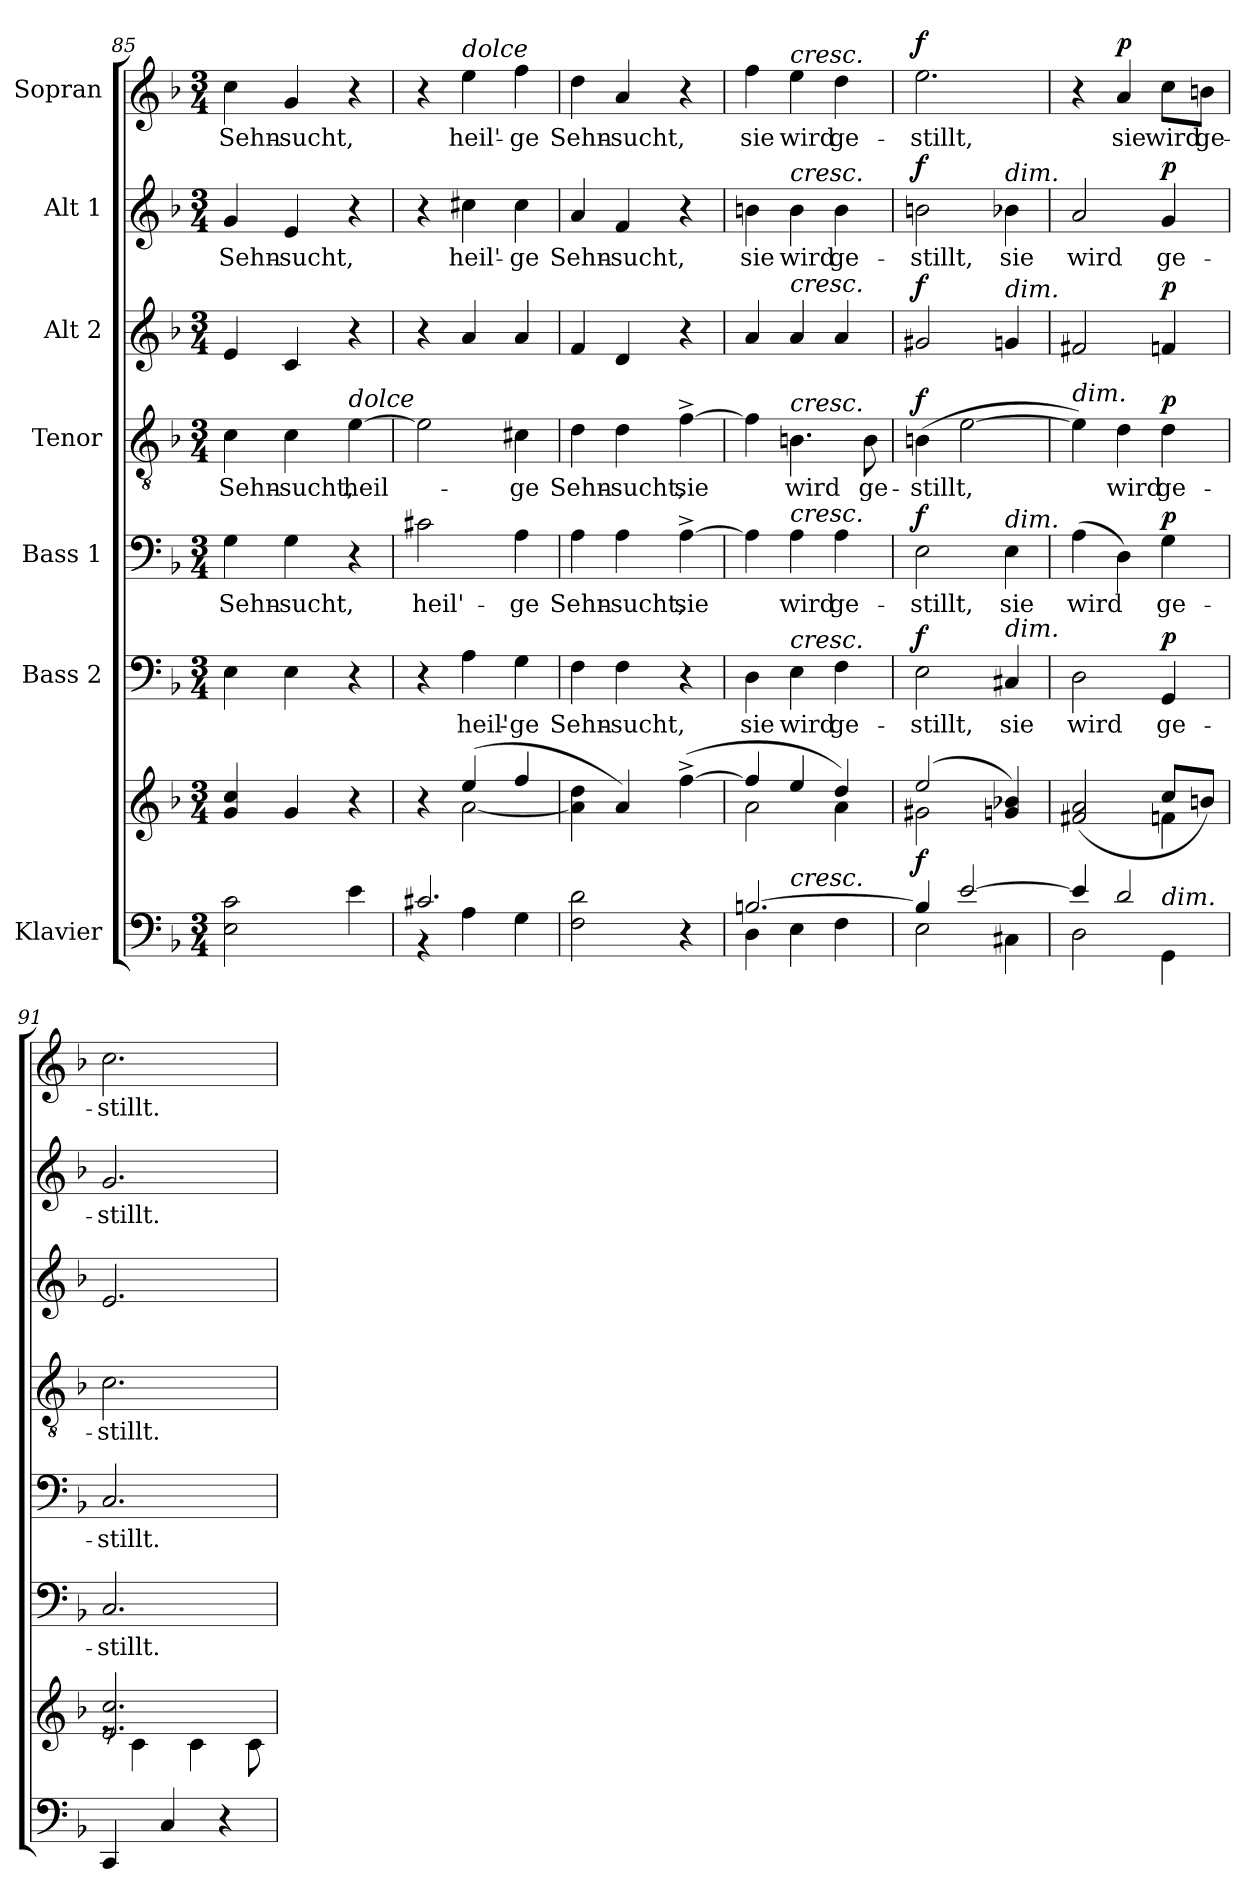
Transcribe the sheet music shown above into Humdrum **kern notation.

**kern	**kern	**dynam	**kern	**text	**dynam	**kern	**text	**dynam	**kern	**text	**dynam	**kern	**dynam	**kern	**text	**dynam	**kern	**text	**dynam
*part7	*part7	*part7	*part6	*part6	*part6	*part5	*part5	*part5	*part4	*part4	*part4	*part3	*part3	*part2	*part2	*part2	*part1	*part1	*part1
*staff8	*staff7	*staff7/8	*staff6	*staff6	*staff6	*staff5	*staff5	*staff5	*staff4	*staff4	*staff4	*staff3	*staff3	*staff2	*staff2	*staff2	*staff1	*staff1	*staff1
*I"Klavier	*	*	*I"Bass 2	*	*	*I"Bass 1	*	*	*I"Tenor	*	*	*I"Alt 2	*	*I"Alt 1	*	*	*I"Sopran	*	*
*clefF4	*clefG2	*	*clefF4	*	*	*clefF4	*	*	*clefGv2	*	*	*clefG2	*	*clefG2	*	*	*clefG2	*	*
*k[b-]	*k[b-]	*	*k[b-]	*	*	*k[b-]	*	*	*k[b-]	*	*	*k[b-]	*	*k[b-]	*	*	*k[b-]	*	*
*M3/4	*M3/4	*	*M3/4	*	*	*M3/4	*	*	*M3/4	*	*	*M3/4	*	*M3/4	*	*	*M3/4	*	*
=85	=85	=85	=85	=85	=85	=85	=85	=85	=85	=85	=85	=85	=85	=85	=85	=85	=85	=85	=85
!	!	!	!	!	!	!	!LO:LY:b	!	!	!LO:LY:b	!	!	!	!	!LO:LY:b	!	!	!LO:LY:b	!
2E\ 2c\	4g/ 4cc/	.	4E\	.	.	4G\	Sehn-	.	4c\	Sehn-	.	4e/	.	4g/	Sehn-	.	4cc\	Sehn-	.
!	!	!	!	!	!	!	!LO:LY:b	!	!	!LO:LY:b	!	!	!	!	!LO:LY:b	!	!	!LO:LY:b	!
.	4g/	.	4E\	.	.	4G\	-sucht,	.	4c\	-sucht,	.	4c/	.	4e/	-sucht,	.	4g/	-sucht,	.
!	!	!	!	!	!	!	!	!	!LO:TX:a:i:t=dolce	!	!	!	!	!	!	!	!	!	!
!	!	!	!	!	!	!	!	!	!	!LO:LY:b	!	!	!	!	!	!	!	!	!
4e\	4r	.	4r	.	.	4r	.	.	[4e\	heil-	.	4r	.	4r	.	.	4r	.	.
=86	=86	=86	=86	=86	=86	=86	=86	=86	=86	=86	=86	=86	=86	=86	=86	=86	=86	=86	=86
*^	*^	*	*	*	*	*	*	*	*	*	*	*	*	*	*	*	*	*	*
!	!	!	!	!	!	!	!	!	!LO:LY:b	!	!	!	!	!	!	!	!	!	!	!	!
2.c#X/	4r	4r	4ryy	.	4r	.	.	2c#X\	heil'-	.	2e\]	.	.	4r	.	4r	.	.	4r	.	.
!	!	!	!	!	!	!	!	!	!	!	!	!	!	!	!	!	!	!	!LO:TX:a:i:t=dolce	!	!
!	!	!	!	!	!	!LO:LY:b	!	!	!	!	!	!	!	!	!	!	!LO:LY:b	!	!	!LO:LY:b	!
.	4A\	(4ee/	[2a\	.	4A\	heil'-	.	.	.	.	.	.	.	4a/	.	4cc#X\	heil'-	.	4ee\	heil'-	.
!	!	!	!	!	!	!LO:LY:b	!	!	!LO:LY:b	!	!	!LO:LY:b	!	!	!	!	!LO:LY:b	!	!	!LO:LY:b	!
.	4G\	4ff/	.	.	4G\	-ge	.	4A\	-ge	.	4c#X\	-ge	.	4a/	.	4cc#\	-ge	.	4ff\	-ge	.
*	*	*v	*v	*	*	*	*	*	*	*	*	*	*	*	*	*	*	*	*	*	*
=87	=87	=87	=87	=87	=87	=87	=87	=87	=87	=87	=87	=87	=87	=87	=87	=87	=87	=87	=87	=87
!	!	!	!	!	!LO:LY:b	!	!	!LO:LY:b	!	!	!LO:LY:b	!	!	!	!	!LO:LY:b	!	!	!LO:LY:b	!
*v	*v	*	*	*	*	*	*	*	*	*	*	*	*	*	*	*	*	*	*	*
2F\ 2d\	4a\] 4dd\	.	4F\	Sehn-	.	4A\	Sehn-	.	4d\	Sehn-	.	4f/	.	4a/	Sehn-	.	4dd\	Sehn-	.
!	!	!	!	!LO:LY:b	!	!	!LO:LY:b	!	!	!LO:LY:b	!	!	!	!	!LO:LY:b	!	!	!LO:LY:b	!
.	4a/)	.	4F\	-sucht,	.	4A\	-sucht,	.	4d\	-sucht,	.	4d/	.	4f/	-sucht,	.	4a/	-sucht,	.
!	!	!	!	!	!	!	!LO:LY:b	!	!	!LO:LY:b	!	!	!	!	!	!	!	!	!
4r	([4ff^\	.	4r	.	.	[4A^\	sie	.	[4f^\	sie	.	4r	.	4r	.	.	4r	.	.
=88	=88	=88	=88	=88	=88	=88	=88	=88	=88	=88	=88	=88	=88	=88	=88	=88	=88	=88	=88
*^	*^	*	*	*	*	*	*	*	*	*	*	*	*	*	*	*	*	*	*
!	!	!	!	!	!	!LO:LY:b	!	!	!	!	!	!	!	!	!	!	!LO:LY:b	!	!	!LO:LY:b	!
[2.Bn/	4D\	4ff/]	2a\	.	4D\	sie	.	4A\]	.	.	4f\]	.	.	4a/	.	4bn\	sie	.	4ff\	sie	.
!	!	!	!	!	!	!	!	!	!	!	!	!	!	!	!	!	!	!	!LO:TX:a:i:t=cresc.	!	!
!	!	!	!	!	!	!	!	!	!	!	!	!	!	!	!	!LO:TX:a:i:t=cresc.	!	!	!	!	!
!	!	!	!	!	!	!	!	!	!	!	!	!	!	!LO:TX:a:i:t=cresc.	!	!	!	!	!	!	!
!	!	!	!	!	!	!	!	!	!	!	!LO:TX:a:i:t=cresc.	!	!	!	!	!	!	!	!	!	!
!	!	!	!	!	!	!	!	!LO:TX:a:i:t=cresc.	!	!	!	!	!	!	!	!	!	!	!	!	!
!	!	!	!	!	!LO:TX:a:i:t=cresc.	!	!	!	!	!	!	!	!	!	!	!	!	!	!	!	!
!	!LO:TX:a:i:t=cresc.	!	!	!	!	!	!	!	!	!	!	!	!	!	!	!	!	!	!	!	!
!	!	!	!	!	!	!LO:LY:b	!	!	!LO:LY:b	!	!	!LO:LY:b	!	!	!	!	!LO:LY:b	!	!	!LO:LY:b	!
.	4E\	4ee/	.	.	4E\	wird	.	4A\	wird	.	4.Bn\	wird	.	4a/	.	4b\	wird	.	4ee\	wird	.
!	!	!	!	!	!	!LO:LY:b	!	!	!LO:LY:b	!	!	!	!	!	!	!	!LO:LY:b	!	!	!LO:LY:b	!
.	4F\	4dd/)	4a\	.	4F\	ge-	.	4A\	ge-	.	.	.	.	4a/	.	4b\	ge-	.	4dd\	ge-	.
!	!	!	!	!	!	!	!	!	!	!	!	!LO:LY:b	!	!	!	!	!	!	!	!	!
.	.	.	.	.	.	.	.	.	.	.	8B\	ge-	.	.	.	.	.	.	.	.	.
!!LO:PB:g=z
=89	=89	=89	=89	=89	=89	=89	=89	=89	=89	=89	=89	=89	=89	=89	=89	=89	=89	=89	=89	=89	=89
!	!	!	!	!LO:DY:a=2	!	!LO:LY:b	!LO:DY:a	!	!LO:LY:b	!LO:DY:a	!	!LO:LY:b	!LO:DY:a	!	!LO:DY:a	!	!LO:LY:b	!LO:DY:a	!	!LO:LY:b	!LO:DY:a
4B/]	2E\	(2ee/	2g#X\	f	2E\	-stillt,	f	2E\	-stillt,	f	(4Bn\	-stillt,	f	2g#X/	f	2bn\	-stillt,	f	2.ee\	-stillt,	f
[2e/	.	.	.	.	.	.	.	.	.	.	[2e\	.	.	.	.	.	.	.	.	.	.
!	!	!	!	!	!	!	!	!	!	!	!	!	!	!	!	!LO:TX:a:i:t=dim.	!	!	!	!	!
!	!	!	!	!	!	!	!	!	!	!	!	!	!	!LO:TX:a:i:t=dim.	!	!	!	!	!	!	!
!	!	!	!	!	!	!	!	!LO:TX:a:i:t=dim.	!	!	!	!	!	!	!	!	!	!	!	!	!
!	!	!	!	!	!LO:TX:a:i:t=dim.	!	!	!	!	!	!	!	!	!	!	!	!	!	!	!	!
!	!	!	!	!	!	!LO:LY:b	!	!	!LO:LY:b	!	!	!	!	!	!	!	!LO:LY:b	!	!	!	!
.	4C#X\	4gn/ 4b-X/)	4ryy	.	4C#X/	sie	.	4E\	sie	.	.	.	.	4gn/	.	4b-X\	sie	.	.	.	.
=90	=90	=90	=90	=90	=90	=90	=90	=90	=90	=90	=90	=90	=90	=90	=90	=90	=90	=90	=90	=90	=90
!	!	!	!	!	!	!	!	!	!	!	!LO:TX:a:i:t=dim.	!	!	!	!	!	!	!	!	!	!
!	!	!	!	!	!	!LO:LY:b	!	!	!LO:LY:b	!	!	!	!	!	!	!	!LO:LY:b	!	!	!	!
4e/]	2D\	(2f#X/ 2a/	2ryy	.	2D\	wird	.	(4A\	wird	.	4e\])	.	.	2f#X/	.	2a/	wird	.	4r	.	.
!	!	!	!	!	!	!	!	!	!	!	!	!LO:LY:b	!	!	!	!	!	!	!	!LO:LY:b	!LO:DY:a
2d/	.	.	.	.	.	.	.	4D\)	.	.	4d\	wird	.	.	.	.	.	.	4a/	sie	p
!	!LO:TX:a:i:t=dim.	!	!	!	!	!	!	!	!	!	!	!	!	!	!	!	!	!	!	!	!
!	!	!	!	!	!	!LO:LY:b	!LO:DY:a	!	!LO:LY:b	!LO:DY:a	!	!LO:LY:b	!LO:DY:a	!	!LO:DY:a	!	!LO:LY:b	!LO:DY:a	!	!LO:LY:b	!
.	4GG\	8cc/L	4fn\	.	4GG/	ge-	p	4G\	ge-	p	4d\	ge-	p	4fn/	p	4g/	ge-	p	8cc\L	wird	.
!	!	!	!	!	!	!	!	!	!	!	!	!	!	!	!	!	!	!	!	!LO:LY:b	!
.	.	8bn/J)	.	.	.	.	.	.	.	.	.	.	.	.	.	.	.	.	8bn\J	ge-	.
*v	*v	*	*	*	*	*	*	*	*	*	*	*	*	*	*	*	*	*	*	*	*
=91	=91	=91	=91	=91	=91	=91	=91	=91	=91	=91	=91	=91	=91	=91	=91	=91	=91	=91	=91	=91
!	!	!	!	!	!LO:LY:b	!	!	!LO:LY:b	!	!	!LO:LY:b	!	!	!	!	!LO:LY:b	!	!	!LO:LY:b	!
4CC/	2.e/ 2.cc/	8re	.	2.C/	-stillt.	.	2.C/	-stillt.	.	2.c\	-stillt.	.	2.e/	.	2.g/	-stillt.	.	2.cc\	-stillt.	.
.	.	4c\	.	.	.	.	.	.	.	.	.	.	.	.	.	.	.	.	.	.
4C/	.	.	.	.	.	.	.	.	.	.	.	.	.	.	.	.	.	.	.	.
.	.	4c\	.	.	.	.	.	.	.	.	.	.	.	.	.	.	.	.	.	.
4r	.	.	.	.	.	.	.	.	.	.	.	.	.	.	.	.	.	.	.	.
.	.	8c\	.	.	.	.	.	.	.	.	.	.	.	.	.	.	.	.	.	.
*	*v	*v	*	*	*	*	*	*	*	*	*	*	*	*	*	*	*	*	*	*
=	=	=	=	=	=	=	=	=	=	=	=	=	=	=	=	=	=	=	=
*-	*-	*-	*-	*-	*-	*-	*-	*-	*-	*-	*-	*-	*-	*-	*-	*-	*-	*-	*-
